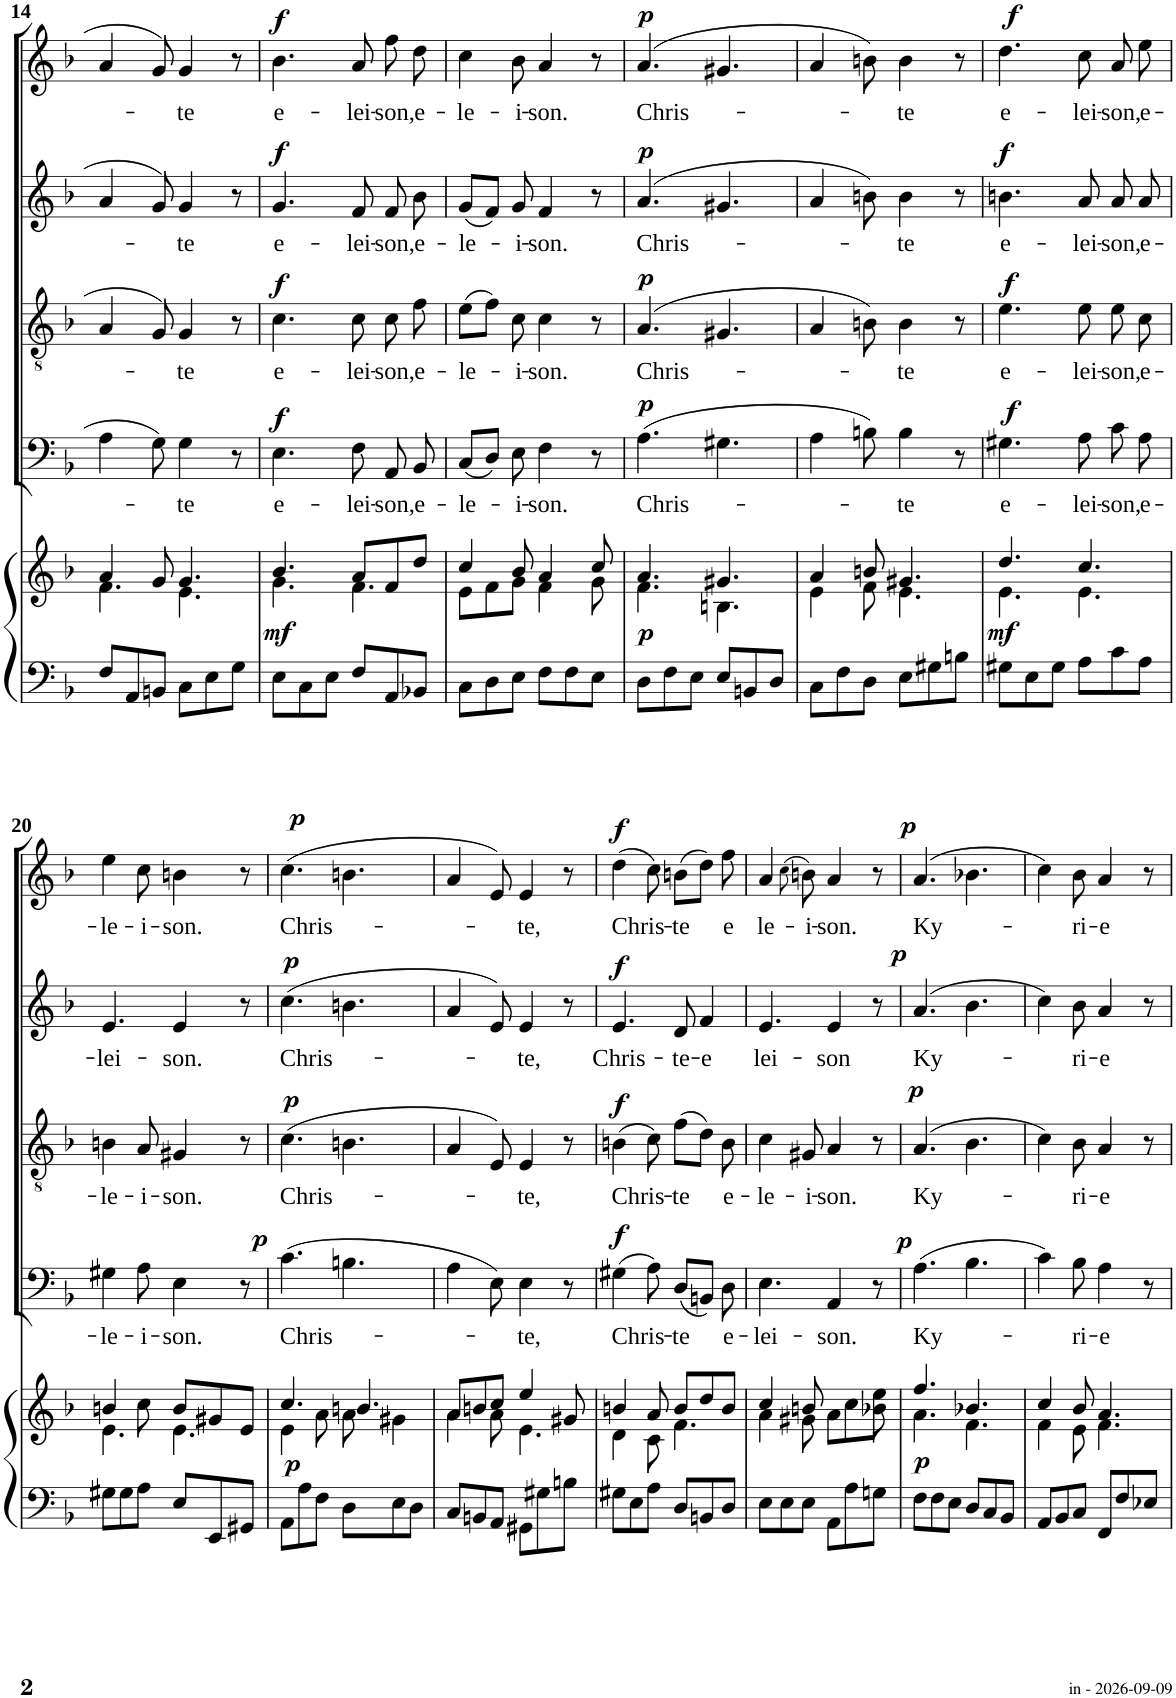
**kern	**kern	**dynam	**kern	**text	**dynam	**kern	**text	**dynam	**kern	**text	**dynam	**kern	**text	**dynam
*part5	*part5	*part5	*part4	*part4	*part4	*part3	*part3	*part3	*part2	*part2	*part2	*part1	*part1	*part1
*staff6	*staff5	*staff5/6	*staff4	*staff4	*staff4	*staff3	*staff3	*staff3	*staff2	*staff2	*staff2	*staff1	*staff1	*staff1
*I"Organ	*	*	*I"Bass	*	*	*I"Tenor	*	*	*I"Alto	*	*	*I"Soprano	*	*
!!LO:PB:g=z
*clefF4	*clefG2	*	*clefF4	*	*	*clefGv2	*	*	*clefG2	*	*	*clefG2	*	*
*k[b-]	*k[b-]	*	*k[b-]	*	*	*k[b-]	*	*	*k[b-]	*	*	*k[b-]	*	*
*M6/8	*M6/8	*	*M6/8	*	*	*M6/8	*	*	*M6/8	*	*	*M6/8	*	*
=14	=14	=14	=14	=14	=14	=14	=14	=14	=14	=14	=14	=14	=14	=14
*	*^	*	*	*	*	*	*	*	*	*	*	*	*	*
8F/L	4a/	4.f\	.	4A\	.	.	4A/	.	.	4a/	.	.	4a/	.	.
8AA/	.	.	.	.	.	.	.	.	.	.	.	.	.	.	.
8BBn/J	8g/	.	.	8G\	.	.	8G/	.	.	8g/	.	.	8g/	.	.
!	!	!	!	!	!LO:LY:b	!	!	!LO:LY:b	!	!	!LO:LY:b	!	!	!LO:LY:b	!
8C\L	4.g/	4.e\	.	4G\	-te	.	4G/	-te	.	4g/	-te	.	4g/	-te	.
8E\	.	.	.	.	.	.	.	.	.	.	.	.	.	.	.
8G\J	.	.	.	8r	.	.	8r	.	.	8r	.	.	8r	.	.
=15	=15	=15	=15	=15	=15	=15	=15	=15	=15	=15	=15	=15	=15	=15	=15
!	!	!	!LO:DY:b	!	!LO:LY:b	!LO:DY:a	!	!LO:LY:b	!LO:DY:a	!	!LO:LY:b	!LO:DY:a	!	!LO:LY:b	!LO:DY:a
8E\L	4.b-/	4.g\	mf	4.E\	e-	f	4.c\	e-	f	4.g/	e-	f	4.b-\	e-	f
8C\	.	.	.	.	.	.	.	.	.	.	.	.	.	.	.
8E\J	.	.	.	.	.	.	.	.	.	.	.	.	.	.	.
!	!	!	!	!	!LO:LY:b	!	!	!LO:LY:b	!	!	!LO:LY:b	!	!	!LO:LY:b	!
8F/L	8a/L	4.f\	.	8F\	-lei-	.	8c\	-lei-	.	8f/	-lei-	.	8a/	-lei-	.
!	!	!	!	!	!LO:LY:b	!	!	!LO:LY:b	!	!	!LO:LY:b	!	!	!LO:LY:b	!
8AA/	8f/	.	.	8AA/	-son,	.	8c\	-son,	.	8f/	-son,	.	8ff\	-son,	.
!	!	!	!	!	!LO:LY:b	!	!	!LO:LY:b	!	!	!LO:LY:b	!	!	!LO:LY:b	!
8BB-X/J	8dd/J	.	.	8BB-/	e-	.	8f\	e-	.	8b-\	e-	.	8dd\	e-	.
=16	=16	=16	=16	=16	=16	=16	=16	=16	=16	=16	=16	=16	=16	=16	=16
!	!	!	!	!	!LO:LY:b	!	!	!LO:LY:b	!	!	!LO:LY:b	!	!	!LO:LY:b	!
8C\L	4cc/	8e\L	.	(8C/L	-le-	.	(8e\L	-le-	.	(8g/L	-le-	.	4cc\	-le-	.
8D\	.	8f\	.	8D/J)	.	.	8f\J)	.	.	8f/J)	.	.	.	.	.
!	!	!	!	!	!LO:LY:b	!	!	!LO:LY:b	!	!	!LO:LY:b	!	!	!LO:LY:b	!
8E\J	8b-/	8g\J	.	8E\	-i-	.	8c\	-i-	.	8g/	-i-	.	8b-\	-i-	.
!	!	!	!	!	!LO:LY:b	!	!	!LO:LY:b	!	!	!LO:LY:b	!	!	!LO:LY:b	!
8F\L	4a/	4f\	.	4F\	-son.	.	4c\	-son.	.	4f/	-son.	.	4a/	-son.	.
8F\	.	.	.	.	.	.	.	.	.	.	.	.	.	.	.
8E\J	8cc/	8g\	.	8r	.	.	8r	.	.	8r	.	.	8r	.	.
=17	=17	=17	=17	=17	=17	=17	=17	=17	=17	=17	=17	=17	=17	=17	=17
!	!	!	!LO:DY:b	!	!LO:LY:b	!LO:DY:a	!	!LO:LY:b	!LO:DY:a	!	!LO:LY:b	!LO:DY:a	!	!LO:LY:b	!LO:DY:a
8D\L	4.a/	4.f\	p	(4.A\	Chris-	p	(4.A/	Chris-	p	(4.a/	Chris-	p	(4.a/	Chris-	p
8F\	.	.	.	.	.	.	.	.	.	.	.	.	.	.	.
8E\J	.	.	.	.	.	.	.	.	.	.	.	.	.	.	.
8E/L	4.g#X/	4.Bn\	.	4.G#X\	.	.	4.G#X/	.	.	4.g#X/	.	.	4.g#X/	.	.
8BBn/	.	.	.	.	.	.	.	.	.	.	.	.	.	.	.
8D/J	.	.	.	.	.	.	.	.	.	.	.	.	.	.	.
=18	=18	=18	=18	=18	=18	=18	=18	=18	=18	=18	=18	=18	=18	=18	=18
8C\L	4a/	4e\	.	4A\	.	.	4A/	.	.	4a/	.	.	4a/	.	.
8F\	.	.	.	.	.	.	.	.	.	.	.	.	.	.	.
8D\J	8bn/	8f\	.	8Bn\)	.	.	8Bn\)	.	.	8bn\)	.	.	8bn\)	.	.
!	!	!	!	!	!LO:LY:b	!	!	!LO:LY:b	!	!	!LO:LY:b	!	!	!LO:LY:b	!
8E\L	4.g#X/	4.e\	.	4B\	-te	.	4B\	-te	.	4b\	-te	.	4b\	-te	.
8G#X\	.	.	.	.	.	.	.	.	.	.	.	.	.	.	.
8Bn\J	.	.	.	8r	.	.	8r	.	.	8r	.	.	8r	.	.
=19	=19	=19	=19	=19	=19	=19	=19	=19	=19	=19	=19	=19	=19	=19	=19
!	!	!	!LO:DY:b	!	!LO:LY:b	!LO:DY:a	!	!LO:LY:b	!LO:DY:a	!	!LO:LY:b	!LO:DY:a	!	!LO:LY:b	!LO:DY:a
8G#X\L	4.dd/	4.e\	mf	4.G#X\	e-	f	4.e\	e-	f	4.bn\	e-	f	4.dd\	e-	f
8E\	.	.	.	.	.	.	.	.	.	.	.	.	.	.	.
8G#\J	.	.	.	.	.	.	.	.	.	.	.	.	.	.	.
!	!	!	!	!	!LO:LY:b	!	!	!LO:LY:b	!	!	!LO:LY:b	!	!	!LO:LY:b	!
8A\L	4.cc/	4.e\	.	8A\	-lei-	.	8e\	lei-	.	8a/	lei-	.	8cc\	lei-	.
!	!	!	!	!	!LO:LY:b	!	!	!LO:LY:b	!	!	!LO:LY:b	!	!	!LO:LY:b	!
8c\	.	.	.	8c\	-son,	.	8e\	-son,	.	8a/	-son,	.	8a/	-son,	.
!	!	!	!	!	!LO:LY:b	!	!	!LO:LY:b	!	!	!LO:LY:b	!	!	!LO:LY:b	!
8A\J	.	.	.	8A\	e-	.	8c\	e-	.	8a/	e-	.	8ee\	e-	.
!!LO:LB:g=z
=20	=20	=20	=20	=20	=20	=20	=20	=20	=20	=20	=20	=20	=20	=20	=20
!	!	!	!	!	!LO:LY:b	!	!	!LO:LY:b	!	!	!LO:LY:b	!	!	!LO:LY:b	!
*	*	*	*	*^	*	*	*	*	*	*	*	*	*	*	*
8G#X\L	4bn/	4.e\	.	4G#X\	2ryy	-le-	.	4Bn\	-le-	.	4.e/	-lei-	.	4ee\	-le-	.
8G#\	.	.	.	.	.	.	.	.	.	.	.	.	.	.	.	.
!	!	!	!	!	!	!LO:LY:b	!	!	!LO:LY:b	!	!	!	!	!	!LO:LY:b	!
8A\J	8cc\	.	.	8A\	.	-i-	.	8A/	-i-	.	.	.	.	8cc\	-i-	.
!	!	!	!	!	!	!LO:LY:b	!	!	!LO:LY:b	!	!	!LO:LY:b	!	!	!LO:LY:b	!
8E/L	8b/L	4.e\	.	4E\	.	-son.	.	4G#X/	-son.	.	4e/	-son.	.	4bn\	-son.	.
8EE/	8g#X/	.	.	.	8.ryy	.	.	.	.	.	.	.	.	.	.	.
!	!	!	!	!	!	!	!	!	!	!LO:DY:a	!	!	!LO:DY:a	!	!	!
8GG#X/J	8e/J	.	.	8r	.	.	.	8r	.	p	8r	.	p	8r	.	.
!	!	!	!	!	!	!	!LO:DY:a	!	!	!	!	!	!	!	!	!
.	.	.	.	.	16ryy	.	p	.	.	.	.	.	.	.	.	.
=21	=21	=21	=21	=21	=21	=21	=21	=21	=21	=21	=21	=21	=21	=21	=21	=21
!	!	!	!	!	!	!LO:LY:b	!	!	!LO:LY:b	!	!	!LO:LY:b	!	!	!LO:LY:b	!LO:DY:a
*	*	*^	*	*v	*v	*	*	*	*	*	*	*	*	*	*	*
8AA\L	4.cc/	4e\	16ryy	.	(4.c\	Chris-	.	(4.c\	-Chris-	.	(4.cc\	-Chris-	.	(4.cc\	-Chris-	p
!	!	!	!	!LO:DY:b	!	!	!	!	!	!	!	!	!	!	!	!
.	.	.	2ryy	p	.	.	.	.	.	.	.	.	.	.	.	.
8A\	.	.	.	.	.	.	.	.	.	.	.	.	.	.	.	.
8F\J	.	8a\	.	.	.	.	.	.	.	.	.	.	.	.	.	.
8D\L	4.bn/	8a\	.	.	4.Bn\	.	.	4.Bn\	.	.	4.bn\	.	.	4.bn\	.	.
8E\	.	4g#X\	.	.	.	.	.	.	.	.	.	.	.	.	.	.
.	.	.	8.ryy	.	.	.	.	.	.	.	.	.	.	.	.	.
8D\J	.	.	.	.	.	.	.	.	.	.	.	.	.	.	.	.
*	*	*v	*v	*	*	*	*	*	*	*	*	*	*	*	*	*
=22	=22	=22	=22	=22	=22	=22	=22	=22	=22	=22	=22	=22	=22	=22	=22
8C/L	8a/L	4a\	.	4A\	.	.	4A/	.	.	4a/	.	.	4a/	.	.
8BBn/	8bn/	.	.	.	.	.	.	.	.	.	.	.	.	.	.
8AA/J	8cc/J	8a\	.	8E\)	.	.	8E/)	.	.	8e/)	.	.	8e/)	.	.
!	!	!	!	!	!LO:LY:b	!	!	!LO:LY:b	!	!	!LO:LY:b	!	!	!LO:LY:b	!
8GG#X\L	4ee/	4.e\	.	4E\	-te,	.	4E/	-te,	.	4e/	-te,	.	4e/	-te,	.
8G#X\	.	.	.	.	.	.	.	.	.	.	.	.	.	.	.
8Bn\J	8g#X/	.	.	8r	.	.	8r	.	.	8r	.	.	8r	.	.
=23	=23	=23	=23	=23	=23	=23	=23	=23	=23	=23	=23	=23	=23	=23	=23
!	!	!	!	!	!LO:LY:b	!LO:DY:a	!	!LO:LY:b	!LO:DY:a	!	!LO:LY:b	!LO:DY:a	!	!LO:LY:b	!LO:DY:a
8G#X\L	4bn/	4d\	.	(4G#X\	Chris-	f	(4Bn\	Chris-	f	4.e/	Chris-	f	(4dd\	Chris-	f
8E\	.	.	.	.	.	.	.	.	.	.	.	.	.	.	.
8A\J	8a/	8c\	.	8A\)	.	.	8c\)	.	.	.	.	.	8cc\)	.	.
!	!	!	!	!	!LO:LY:b	!	!	!LO:LY:b	!	!	!LO:LY:b	!	!	!LO:LY:b	!
8D/L	8b/L	4.f\	.	(8D/L	-te	.	(8f\L	-te	.	8d/	te-	.	(8bn\L	-te	.
!	!	!	!	!	!	!	!	!	!	!	!LO:LY:b	!	!	!	!
8BBn/	8dd/	.	.	8BBn/J)	.	.	8d\J)	.	.	4f/	-e	.	8dd\J)	.	.
!	!	!	!	!	!LO:LY:b	!	!	!LO:LY:b	!	!	!	!	!	!LO:LY:b	!
8D/J	8b/J	.	.	8D\	e-	.	8B\	e-	.	.	.	.	8ff\	e	.
=24	=24	=24	=24	=24	=24	=24	=24	=24	=24	=24	=24	=24	=24	=24	=24
!	!	!	!	!	!LO:LY:b	!	!	!LO:LY:b	!	!	!LO:LY:b	!	!	!LO:LY:b	!
*	*	*	*	*	*	*	*	*	*	*^	*	*	*^	*	*
8E\L	4cc/	4a\	.	4.E\	-lei-	.	4c\	-le-	.	4.e/	2ryy	-lei-	.	4a/	2ryy	-le-	.
8E\	.	.	.	.	.	.	.	.	.	.	.	.	.	.	.	.	.
.	.	.	.	.	.	.	.	.	.	.	.	.	.	(8qcc\	.	.	.
!	!	!	!	!	!	!	!	!LO:LY:b	!	!	!	!	!	!	!	!LO:LY:b	!
8E\J	8bn/	8g#X\	.	.	.	.	8G#X/	-i-	.	.	.	.	.	8bn\)	.	-i-	.
!	!	!	!	!	!LO:LY:b	!	!	!LO:LY:b	!	!	!	!LO:LY:b	!	!	!	!LO:LY:b	!
8AA\L	8a\L	4ryy	.	4AA/	-son.	.	4A/	-son.	.	4e/	.	-son	.	4a/	.	-son.	.
8A\	8cc\	.	.	.	.	.	.	.	.	.	8.ryy	.	.	.	8.ryy	.	.
8Gn\J	8ee\J	8b-X\	.	8r	.	.	8r	.	.	8r	.	.	.	8r	.	.	.
!	!	!	!	!	!	!	!	!	!	!	!	!	!LO:DY:a	!	!	!	!LO:DY:a
.	.	.	.	.	.	.	.	.	.	.	16ryy	.	p	.	16ryy	.	p
=25	=25	=25	=25	=25	=25	=25	=25	=25	=25	=25	=25	=25	=25	=25	=25	=25	=25
!	!	!	!LO:DY:b	!	!LO:LY:b	!LO:DY:a	!	!LO:LY:b	!LO:DY:a	!	!	!LO:LY:b	!	!	!	!LO:LY:b	!
*	*	*	*	*	*	*	*	*	*	*v	*v	*	*	*	*	*	*
*	*	*	*	*	*	*	*	*	*	*	*	*	*v	*v	*	*
8F\L	4.ff/	4.a\	p	(4.A\	Ky-	p	(4.A/	Ky-	p	(4.a/	Ky-	.	(4.a/	Ky-	.
8F\	.	.	.	.	.	.	.	.	.	.	.	.	.	.	.
8E\J	.	.	.	.	.	.	.	.	.	.	.	.	.	.	.
8D/L	4.b-X/	4.f\	.	4.B-\	.	.	4.B-\	.	.	4.b-\	.	.	4.b-X\	.	.
8C/	.	.	.	.	.	.	.	.	.	.	.	.	.	.	.
8BB-/J	.	.	.	.	.	.	.	.	.	.	.	.	.	.	.
=26	=26	=26	=26	=26	=26	=26	=26	=26	=26	=26	=26	=26	=26	=26	=26
8AA/L	4cc/	4f\	.	4c\)	.	.	4c\)	.	.	4cc\)	.	.	4cc\)	.	.
8BB-/	.	.	.	.	.	.	.	.	.	.	.	.	.	.	.
!	!	!	!	!	!LO:LY:b	!	!	!LO:LY:b	!	!	!LO:LY:b	!	!	!LO:LY:b	!
8C/J	8b-/	8e\	.	8B-\	-ri-	.	8B-\	-ri-	.	8b-\	-ri-	.	8b-\	-ri-	.
!	!	!	!	!	!LO:LY:b	!	!	!LO:LY:b	!	!	!LO:LY:b	!	!	!LO:LY:b	!
8FF/L	4.a/	4.f\	.	4A\	-e	.	4A/	-e	.	4a/	-e	.	4a/	-e	.
8F/	.	.	.	.	.	.	.	.	.	.	.	.	.	.	.
8E-X/J	.	.	.	8r	.	.	8r	.	.	8r	.	.	8r	.	.
*	*v	*v	*	*	*	*	*	*	*	*	*	*	*	*	*
=	=	=	=	=	=	=	=	=	=	=	=	=	=	=
*-	*-	*-	*-	*-	*-	*-	*-	*-	*-	*-	*-	*-	*-	*-
